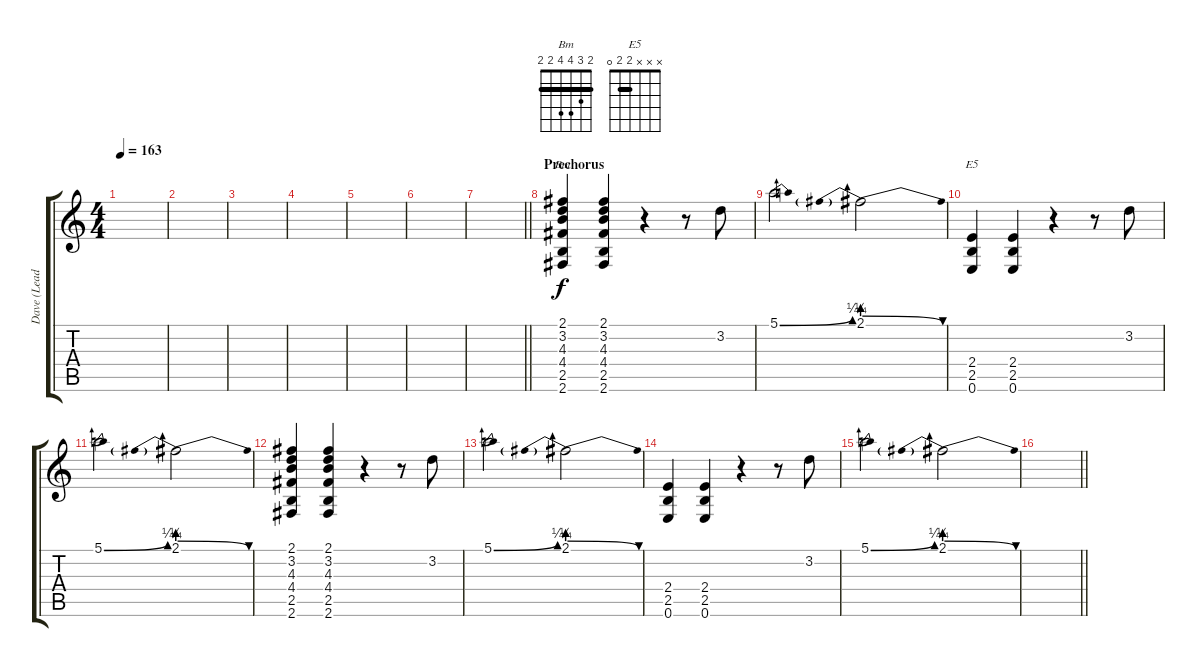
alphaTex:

\track ("Dave (Lead Gtr)" "Dave (Lead") {instrument overdrivenguitar}
\staff {score tabs}
\tuning (E4 B3 G3 D3 A2 E2) {hide}
\chord ("Bm" 2 3 4 4 2 2) {barre 2}
\chord ("E5" x x x 2 2 0) {barre 2}
\ts (4 4)
\tempo 163
\clef g2
\ks c
|
|
|
|
|
|
\barLineRight lightlight
|
\section ("" "Prechorus")
(2.1 3.2 4.3 4.4 2.5 2.6).4{ch "Bm"} (2.1 3.2 4.3 4.4 2.5 2.6).4 r.4 r.8 3.2.8 |
5.1{be (bend 0 0 60 1)}.2 2.1{be (prebendrelease 0 1 60 0)}.2 |
(2.4 2.5 0.6).4{ch "E5"} (2.4 2.5 0.6).4 r.4 r.8 3.2.8 |
5.1{be (bend 0 0 60 1)}.2 2.1{be (prebendrelease 0 1 60 0)}.2 |
(2.1 3.2 4.3 4.4 2.5 2.6).4 (2.1 3.2 4.3 4.4 2.5 2.6).4 r.4 r.8 3.2.8 |
5.1{be (bend 0 0 60 1)}.2 2.1{be (prebendrelease 0 1 60 0)}.2 |
(2.4 2.5 0.6).4 (2.4 2.5 0.6).4 r.4 r.8 3.2.8 |
5.1{be (bend 0 0 60 1)}.2 2.1{be (prebendrelease 0 1 60 0)}.2 |
\barLineRight lightlight
